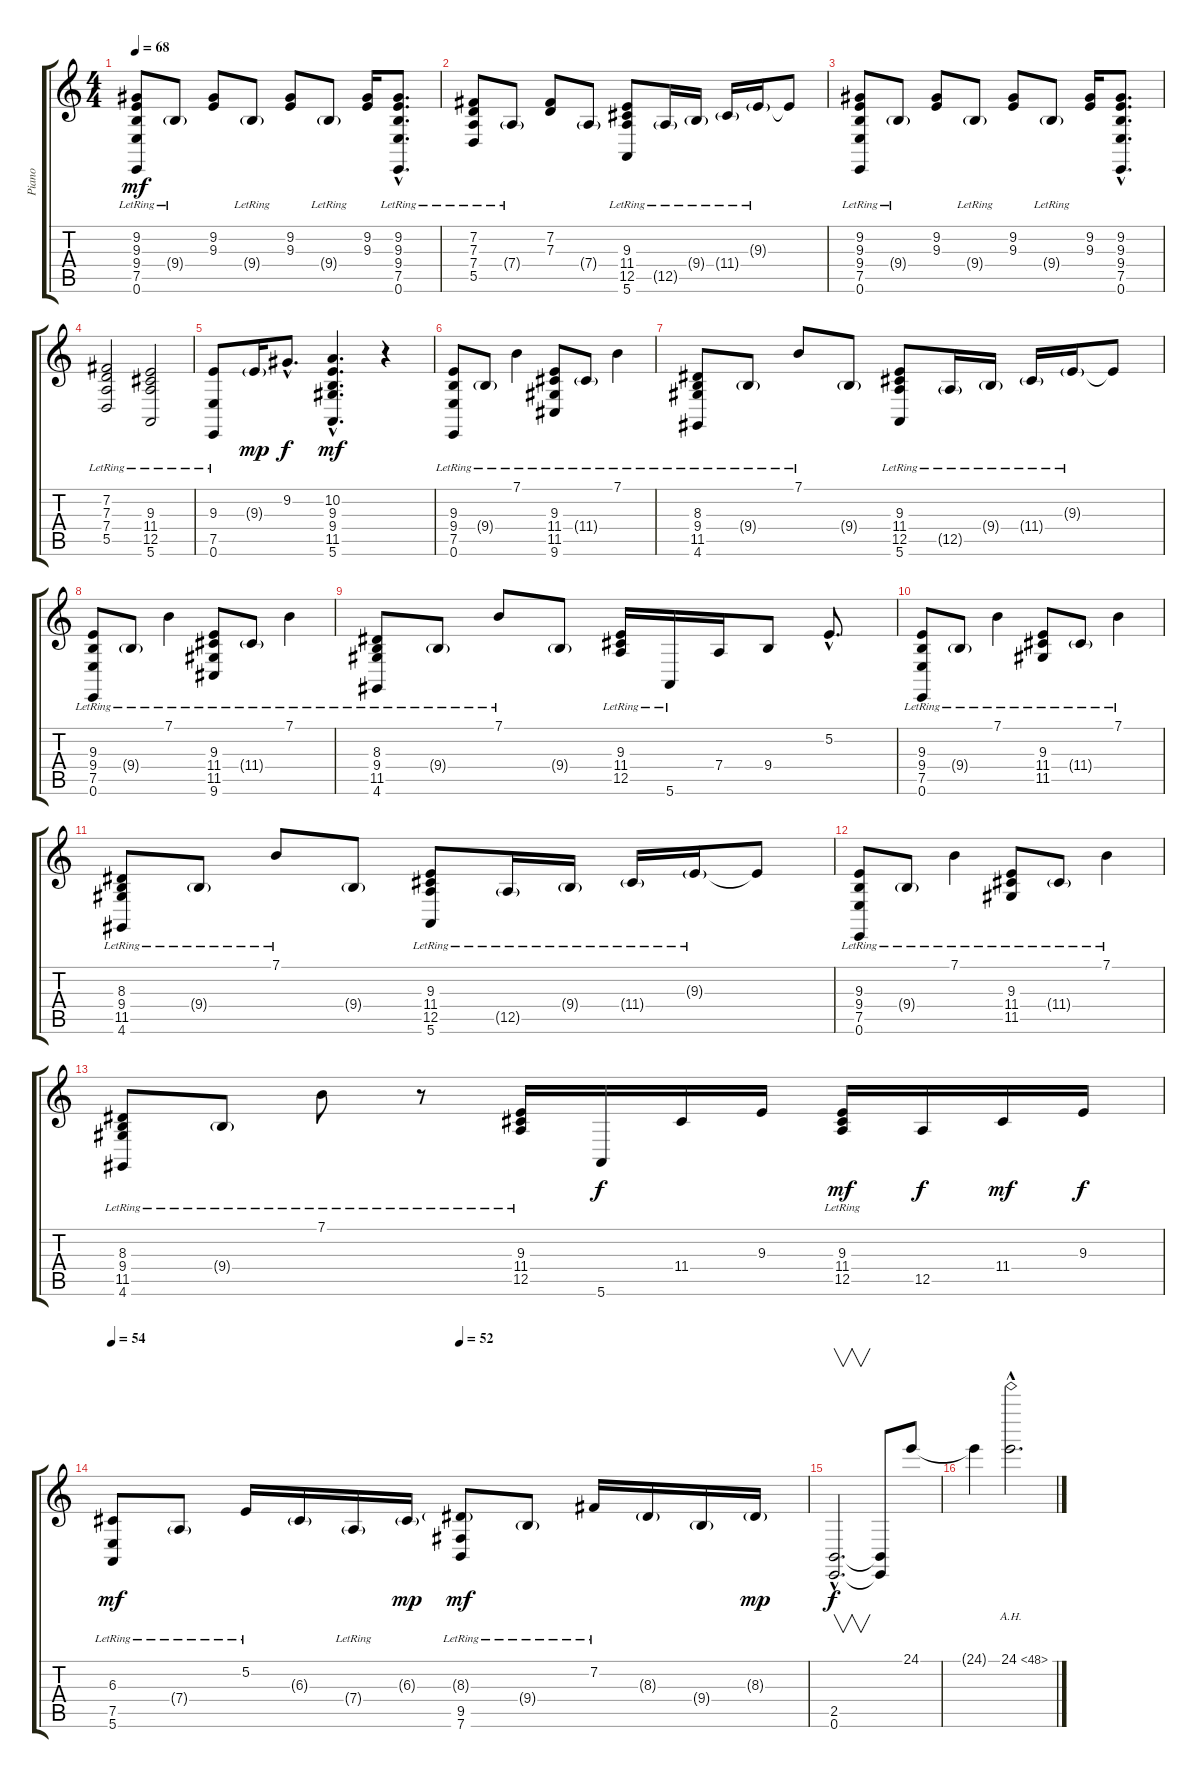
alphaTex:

\track ("Piano" "Piano") {instrument brightacousticpiano}
\staff {score tabs}
\tuning (E4 B3 G3 D3 A2 E2) {hide}
\ts (4 4)
\tempo 68
\clef g2
\ks c
(9.2 9.3 9.4 7.5{lr} 0.6{lr}).8{dy mf} 9.4{g lr}.8 (9.2 9.3).8 9.4{g lr}.8 (9.2 9.3).8 9.4{g lr}.8 (9.2 9.3).16 (9.2{hac} 9.3{hac} 9.4{hac} 7.5{hac lr} 0.6{hac lr}).8{d} |
(7.2 7.3 7.4 5.5{lr}).8 7.4{g lr}.8 (7.2 7.3).8 7.4{g}.8 (9.3 11.4 12.5{lr} 5.6{lr}).8 12.5{g lr}.16 9.4{g lr}.16 11.4{g lr}.16 9.3{g lr}.16 9.3{t}.8 |
(9.2 9.3 9.4 7.5{lr} 0.6{lr}).8 9.4{g lr}.8 (9.2 9.3).8 9.4{g lr}.8 (9.2 9.3).8 9.4{g lr}.8 (9.2 9.3).16 (9.2{hac} 9.3{hac} 9.4{hac} 7.5{hac} 0.6{hac}).8{d} |
(7.2{lr} 7.3{lr} 7.4{lr} 5.5{lr}).2 (9.3{lr} 11.4{lr} 12.5{lr} 5.6{lr}).2 |
(9.3 7.5{lr} 0.6).8 9.3{g}.16{dy mp} 9.2{hac}.8{d dy f} (10.2{hac} 9.3{hac} 9.4{hac} 11.5{hac} 5.6{hac}).4{d dy mf} r.4 |
(9.3 9.4 7.5{lr} 0.6{lr}).8 9.4{g lr}.8 7.1{lr}.4 (9.3 11.4 11.5{lr} 9.6{lr}).8 11.4{g lr}.8 7.1{lr}.4 |
(8.3 9.4 11.5{lr} 4.6{lr}).8 9.4{g lr}.8 7.1{lr}.8 9.4{g}.8 (9.3 11.4 12.5{lr} 5.6{lr}).8 12.5{g lr}.16 9.4{g lr}.16 11.4{g lr}.16 9.3{g lr}.16 9.3{t}.8 |
(9.3 9.4 7.5{lr} 0.6{lr}).8 9.4{g lr}.8 7.1{lr}.4 (9.3 11.4 11.5{lr} 9.6{lr}).8 11.4{g lr}.8 7.1{lr}.4 |
(8.3 9.4 11.5{lr} 4.6{lr}).8 9.4{g lr}.8 7.1{lr}.8 9.4{g}.8 (9.3 11.4 12.5{lr}).16 5.6{lr}.16 7.4.16 9.4.8 5.2{hac}.8{d} |
(9.3 9.4 7.5{lr} 0.6{lr}).8 9.4{g lr}.8 7.1{lr}.4 (9.3 11.4 11.5{lr}).8 11.4{g lr}.8 7.1{lr}.4 |
(8.3 9.4 11.5{lr} 4.6{lr}).8 9.4{g lr}.8 7.1{lr}.8 9.4{g}.8 (9.3 11.4 12.5{lr} 5.6{lr}).8 12.5{g lr}.16 9.4{g lr}.16 11.4{g lr}.16 9.3{g lr}.16 9.3{t}.8 |
(9.3 9.4 7.5{lr} 0.6{lr}).8 9.4{g lr}.8 7.1{lr}.4 (9.3 11.4 11.5{lr}).8 11.4{g lr}.8 7.1{lr}.4 |
(8.3 9.4 11.5{lr} 4.6{lr}).8 9.4{g lr}.8 7.1{lr}.8 r.8 (9.3 11.4 12.5{lr}).16 5.6.16{dy f} 11.4.16 9.3.16 (9.3 11.4 12.5{lr}).16{dy mf} 12.5.16{dy f} 11.4.16{dy mf} 9.3.16{dy f} |
\tempo 54
\tempo (52 0.5)
(6.3 7.5 5.6{lr}).8{dy mf} 7.4{g lr}.8 5.2{lr}.16 6.3{g}.16 7.4{g lr}.16 6.3{g}.16{dy mp} (8.3{g} 9.5 7.6{lr}).8{dy mf} 9.4{g lr}.8 7.2{lr}.16 8.3{g}.16 9.4{g}.16 8.3{g}.16{dy mp} |
(2.5{hac} 0.6{hac}).2{v d dy f} (2.5{t} 0.6{t}).8 24.1.8 |
24.1{t}.4 24.1{ah 24 hac}.2{d}
